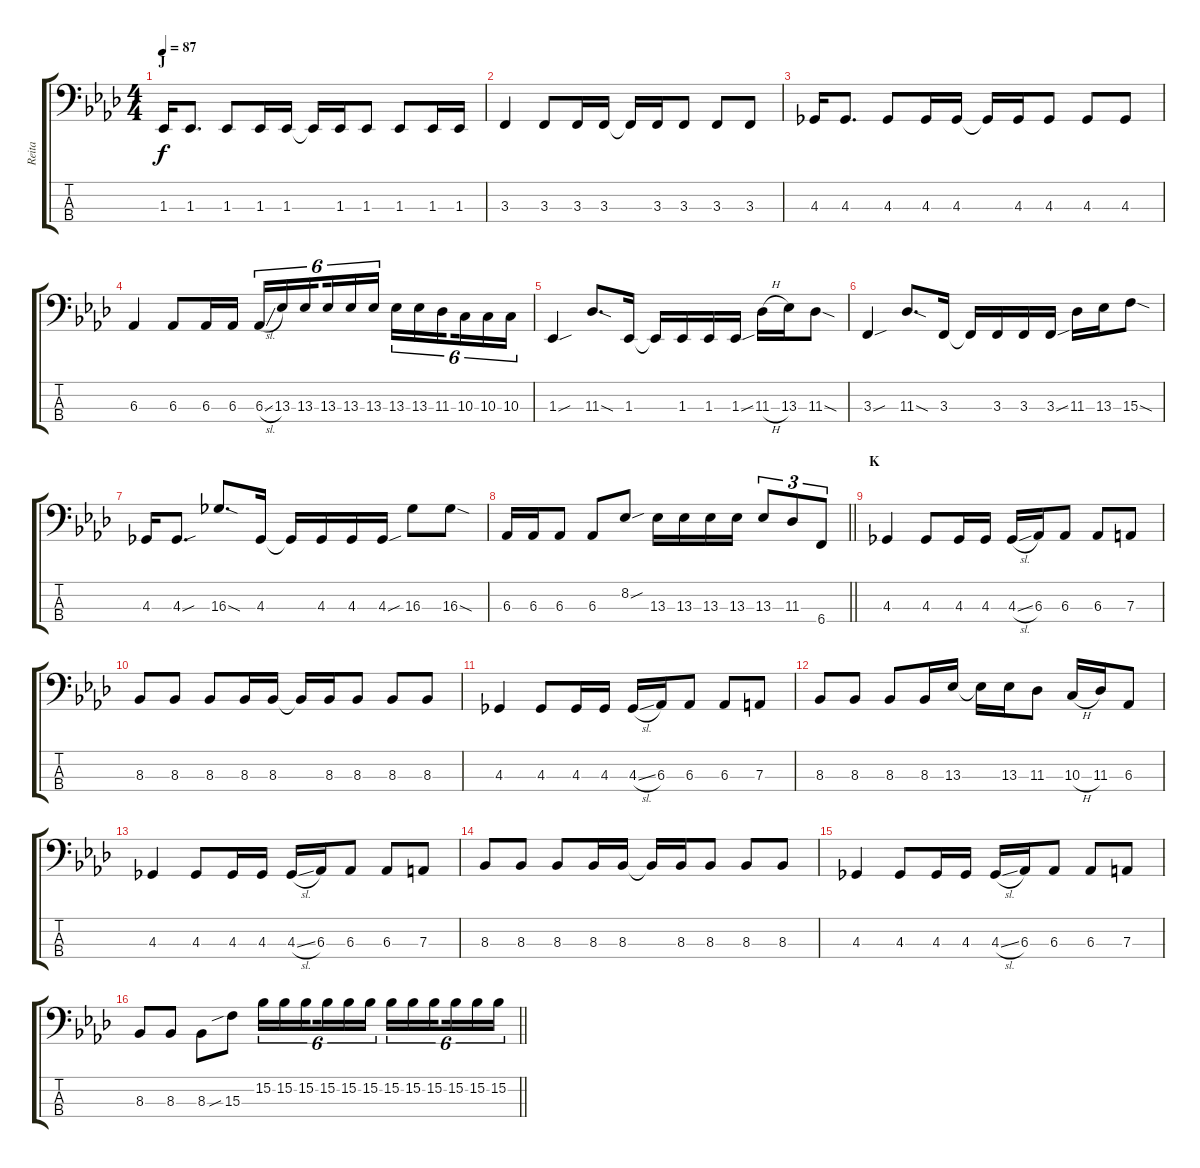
\track ("Reita" "Reita") {instrument electricbasspick}
\staff {score tabs}
\tuning (C2 G1 D1 B0) {hide}
\ts (4 4)
\section ("" "J")
\tempo 87
\clef f4
\ks ab
1.3.16{dy f} 1.3.8{d} 1.3.8 1.3.16 1.3.16 1.3{t}.16 1.3.16 1.3.8 1.3.8 1.3.16 1.3.16 |
3.3.4 3.3.8 3.3.16 3.3.16 3.3{t}.16 3.3.16 3.3.8 3.3.8 3.3.8 |
4.3.16 4.3.8{d} 4.3.8 4.3.16 4.3.16 4.3{t}.16 4.3.16 4.3.8 4.3.8 4.3.8 |
6.3.4 6.3.8 6.3.16 6.3.16 6.3{sl}.16{tu (6 4)} 13.3.16{tu (6 4)} 13.3.16{tu (6 4) beam splitsecondary} 13.3.16{tu (6 4)} 13.3.16{tu (6 4)} 13.3.16{tu (6 4)} 13.3.16{tu (6 4)} 13.3.16{tu (6 4)} 11.3.16{tu (6 4) beam splitsecondary} 10.3.16{tu (6 4)} 10.3.16{tu (6 4)} 10.3.16{tu (6 4)} |
1.3{sou}.4 11.3{sod}.8{d} 1.3.16 1.3{t}.16 1.3.16 1.3.16 1.3{sou}.16 11.3{h}.16 13.3.16 11.3{sod}.8 |
3.3{sou}.4 11.3{sod}.8{d} 3.3.16 3.3{t}.16 3.3.16 3.3.16 3.3{sou}.16 11.3.16 13.3.16 15.3{sod}.8 |
4.3.16 4.3{sou}.8{d} 16.3{sod}.8{d} 4.3.16 4.3{t}.16 4.3.16 4.3.16 4.3{sou}.16 16.3.8 16.3{sod}.8 |
\barLineRight lightlight
6.3.16 6.3.16 6.3.8 6.3.8 8.2{sou}.8 13.3.16 13.3.16 13.3.16 13.3.16 13.3.8{tu (3 2)} 11.3.8{tu (3 2)} 6.4.8{tu (3 2)} |
\section ("" "K")
4.3.4 4.3.8 4.3.16 4.3.16 4.3{sl}.16 6.3.16 6.3.8 6.3.8 7.3.8 |
8.3.8 8.3.8 8.3.8 8.3.16 8.3.16 8.3{t}.16 8.3.16 8.3.8 8.3.8 8.3.8 |
4.3.4 4.3.8 4.3.16 4.3.16 4.3{sl}.16 6.3.16 6.3.8 6.3.8 7.3.8 |
8.3.8 8.3.8 8.3.8 8.3.16 13.3.16 13.3{t}.16 13.3.16 11.3.8 10.3{h}.16 11.3.16 6.3.8 |
4.3.4 4.3.8 4.3.16 4.3.16 4.3{sl}.16 6.3.16 6.3.8 6.3.8 7.3.8 |
8.3.8 8.3.8 8.3.8 8.3.16 8.3.16 8.3{t}.16 8.3.16 8.3.8 8.3.8 8.3.8 |
4.3.4 4.3.8 4.3.16 4.3.16 4.3{sl}.16 6.3.16 6.3.8 6.3.8 7.3.8 |
\barLineRight lightlight
8.3.8 8.3.8 8.3.8 15.3{sib}.8 15.2.16{tu (6 4)} 15.2.16{tu (6 4)} 15.2.16{tu (6 4) beam splitsecondary} 15.2.16{tu (6 4)} 15.2.16{tu (6 4)} 15.2.16{tu (6 4)} 15.2.16{tu (6 4)} 15.2.16{tu (6 4)} 15.2.16{tu (6 4) beam splitsecondary} 15.2.16{tu (6 4)} 15.2.16{tu (6 4)} 15.2.16{tu (6 4)}
